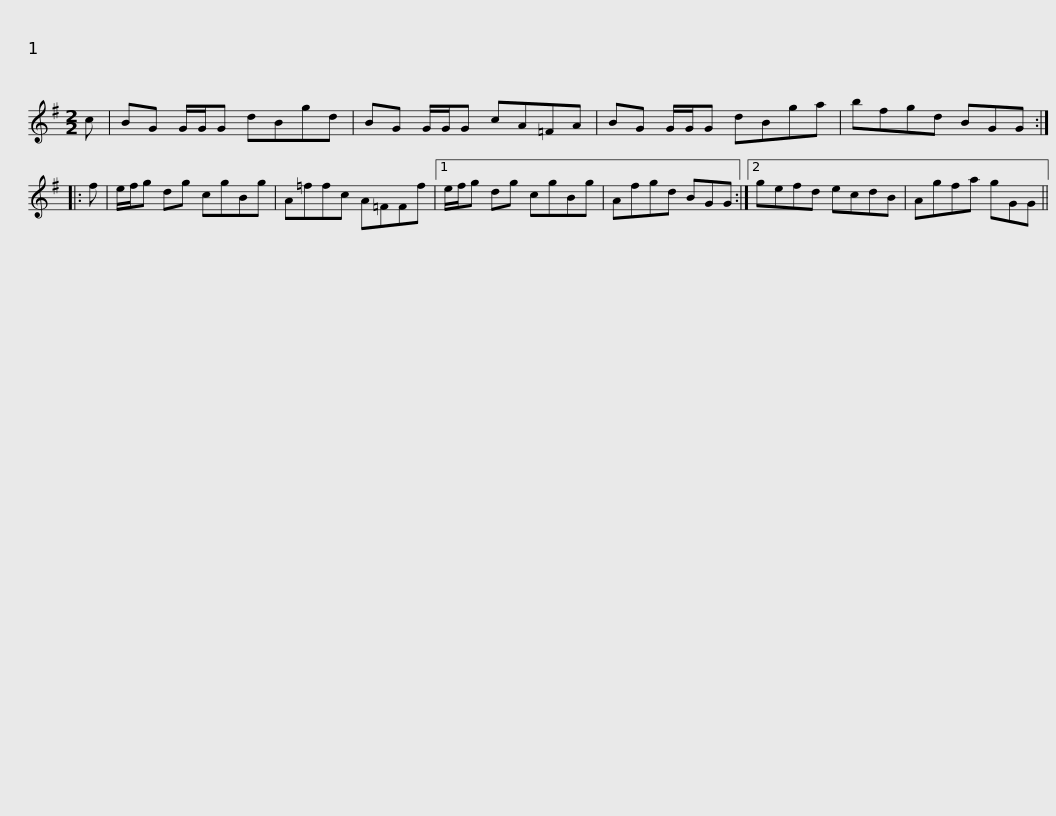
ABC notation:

X:1
L:1/8
M:2/2
I:linebreak $
K:G
V:1 treble
V:1
 c | BG G/G/G dBgd | BG G/G/G cA=FA | BG G/G/G dBga | bfgd BGG :: %5
 f |$ e/f/g dg cgBg | A=ffc A=FFf |1 e/f/g dg cgBg | Afgd BGG :|2 %10
 gefd ecdB |$ Agfa gGG || %12
